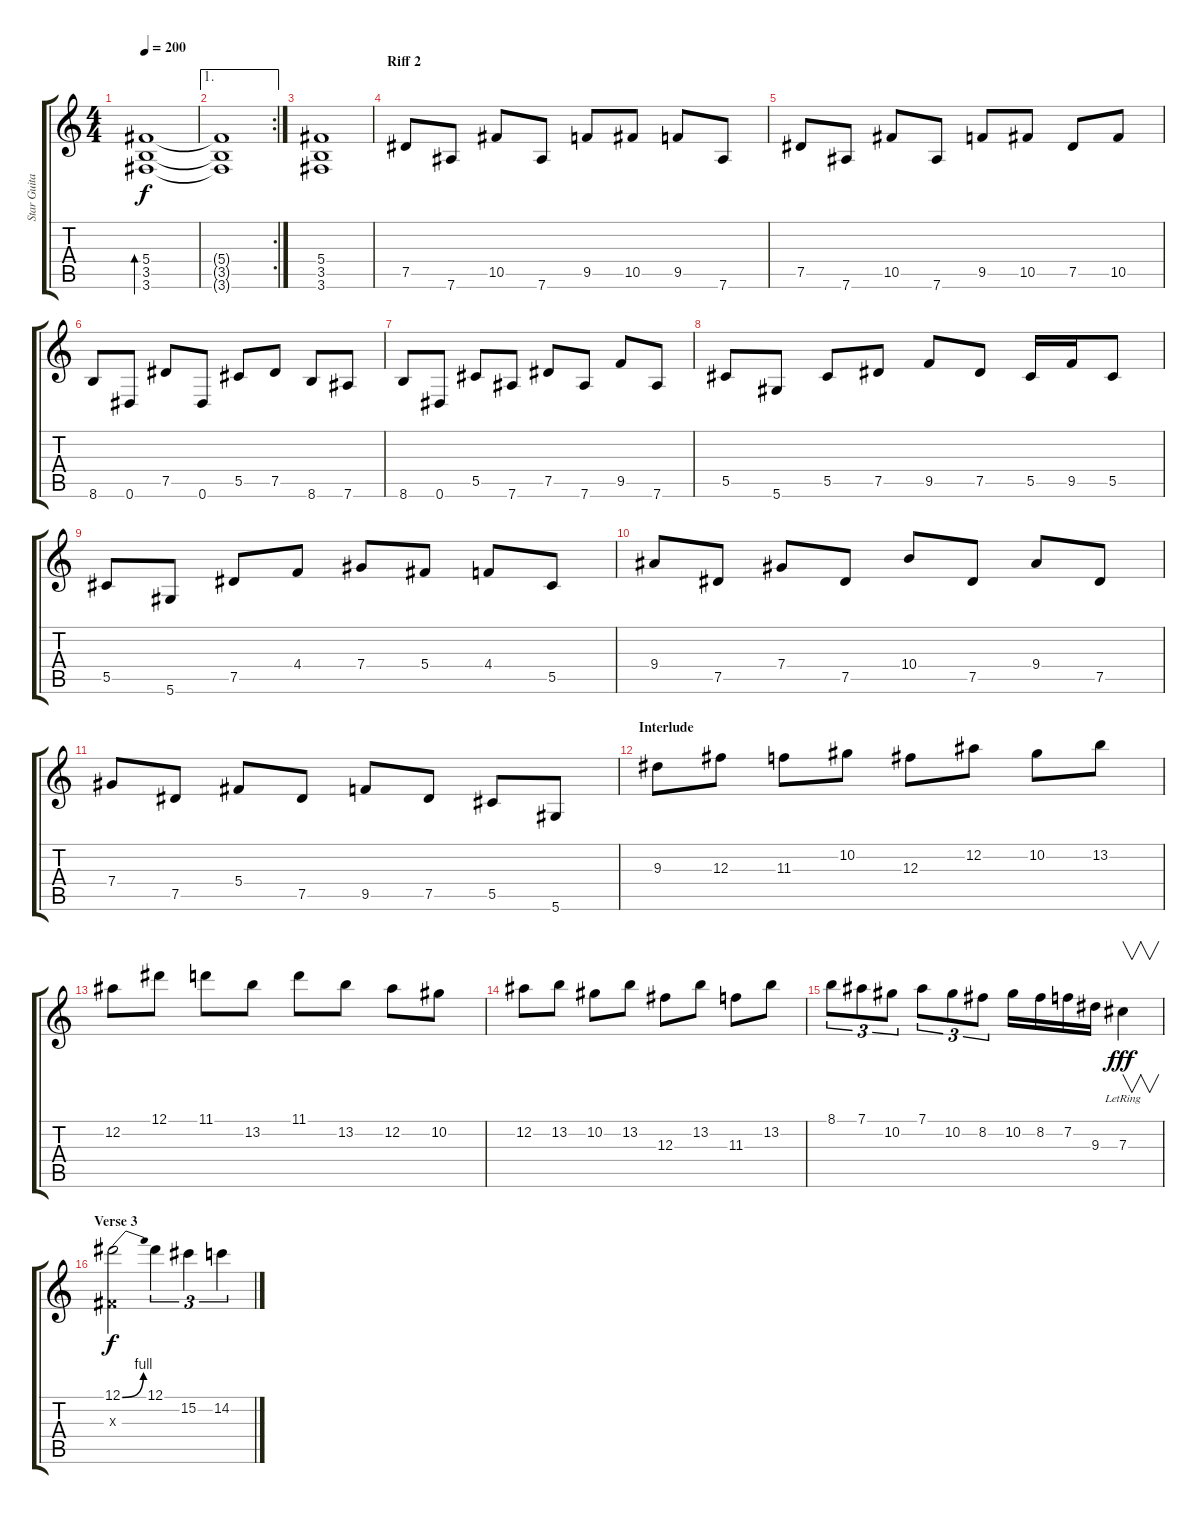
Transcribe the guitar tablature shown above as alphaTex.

\track ("Star Guitarist" "Star Guita") {instrument distortionguitar}
\staff {score tabs}
\tuning (Eb4 Bb3 Gb3 Db3 Ab2 Eb2) {hide}
\ts (4 4)
\tempo 200
\clef g2
\ks c
(5.4 3.5 3.6).1{bd 480 dy f} |
\ae 1
\rc 2
(5.4{t} 3.5{t} 3.6{t}).1 |
(5.4 3.5 3.6).1 |
\section ("" "Riff 2")
7.5.8{volume 16 instrument distortionguitar} 7.6.8 10.5.8 7.6.8 9.5.8 10.5.8 9.5.8 7.6.8 |
7.5.8 7.6.8 10.5.8 7.6.8 9.5.8 10.5.8 7.5.8 10.5.8 |
8.6.8 0.6.8 7.5.8 0.6.8 5.5.8 7.5.8 8.6.8 7.6.8 |
8.6.8 0.6.8 5.5.8 7.6.8 7.5.8 7.6.8 9.5.8 7.6.8 |
5.5.8 5.6.8 5.5.8 7.5.8 9.5.8 7.5.8 5.5.16 9.5.16 5.5.8 |
5.5.8 5.6.8 7.5.8 4.4.8 7.4.8 5.4.8 4.4.8 5.5.8 |
9.4.8 7.5.8 7.4.8 7.5.8 10.4.8 7.5.8 9.4.8 7.5.8 |
7.4.8 7.5.8 5.4.8 7.5.8 9.5.8 7.5.8 5.5.8 5.6.8 |
\section ("" "Interlude")
9.3.8 12.3.8 11.3.8 10.2.8 12.3.8 12.2.8 10.2.8 13.2.8 |
12.2.8 12.1.8 11.1.8 13.2.8 11.1.8 13.2.8 12.2.8 10.2.8 |
12.2.8 13.2.8 10.2.8 13.2.8 12.3.8 13.2.8 11.3.8 13.2.8 |
8.1.8{tu (3 2)} 7.1.8{tu (3 2)} 10.2.8{tu (3 2)} 7.1.8{tu (3 2)} 10.2.8{tu (3 2)} 8.2.8{tu (3 2)} 10.2.16 8.2.16 7.2.16 9.3.16 7.3{lr}.4{v dy fff instrument guitarharmonics} |
\section ("" "Verse 3")
(12.1{be (bend 0 0 60 4)} 0.3{x}).2{dy f volume 16 instrument distortionguitar} 12.1.4{tu (3 2)} 15.2.4{tu (3 2)} 14.2.4{tu (3 2)}
